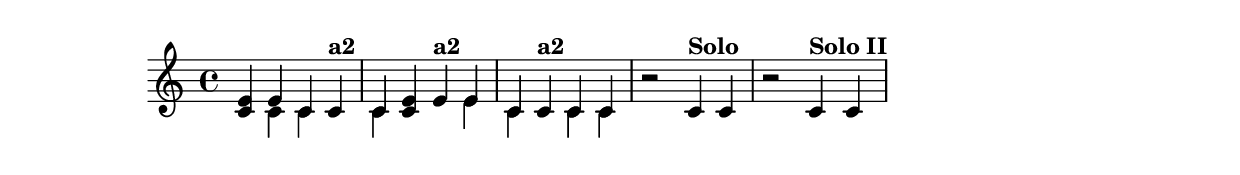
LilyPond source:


\header {
  texidoc ="Overrides for the part-combiner, affecting only one moment.
  The @code{partcombine...Once} override applies only to one moment, after which the
  old override -- if any -- is in effect again.
"
}

\layout { ragged-right = ##t }

\version "2.16.0"

mI = \relative c' {
	e4 e \partcombineApartOnce c c |
	\partcombineApart c \partcombineChordsOnce e e e |
	c \partcombineUnisonoOnce c c c |
	\partcombineAutomatic \partcombineSoloIOnce r2 c4 c |
	\partcombineSoloIIOnce R1 |
}
mII = \relative c' {
	c4 \partcombineApartOnce c c c |
	c c \partcombineAutomaticOnce e e |
	c c c c |
	R1 |
	r2 c4 c |
}

\score {
	\new Staff \partcombine \mI \mII
}
